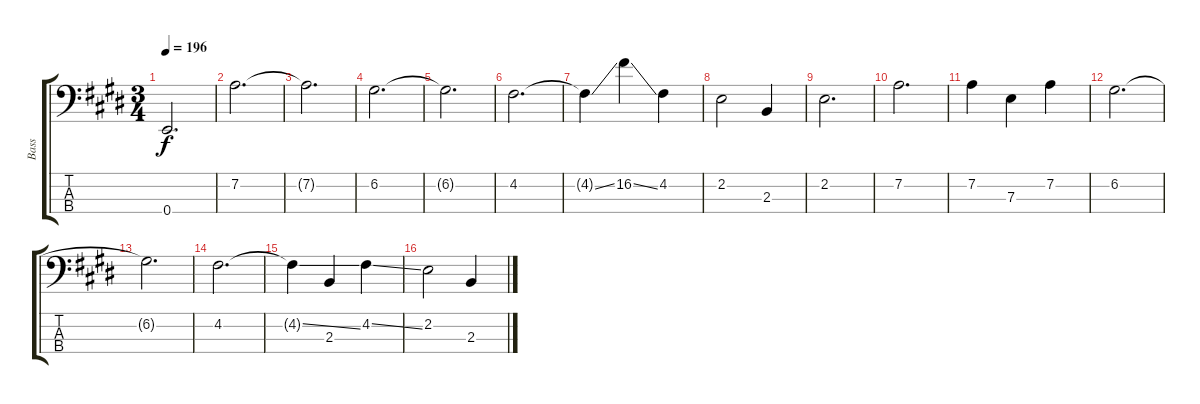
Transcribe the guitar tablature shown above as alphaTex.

\track ("Bass" "Bass") {instrument electricbassfinger}
\staff {score tabs}
\tuning (G2 D2 A1 E1) {hide}
\ts (3 4)
\tempo 196
\clef f4
\ks c#minor
0.4{t}.2{d dy f} |
\ks e
7.2.2{d} |
\ks c#minor
7.2{t}.2{d} |
\ks e
6.2.2{d} |
\ks c#minor
6.2{t}.2{d} |
\ks e
4.2.2{d} |
\ks c#minor
4.2{ss t}.4 16.2{ss}.4 4.2.4 |
\ks e
2.2.2 2.3.4 |
\ks c#minor
2.2.2{d} |
\ks e
7.2.2{d} |
\ks c#minor
7.2.4 7.3.4 7.2.4 |
\ks e
6.2.2{d} |
\ks c#minor
6.2{t}.2{d} |
\ks e
4.2.2{d} |
\ks c#minor
4.2{ss t}.4 2.3.4 4.2{ss}.4 |
\ks e
2.2.2 2.3.4
